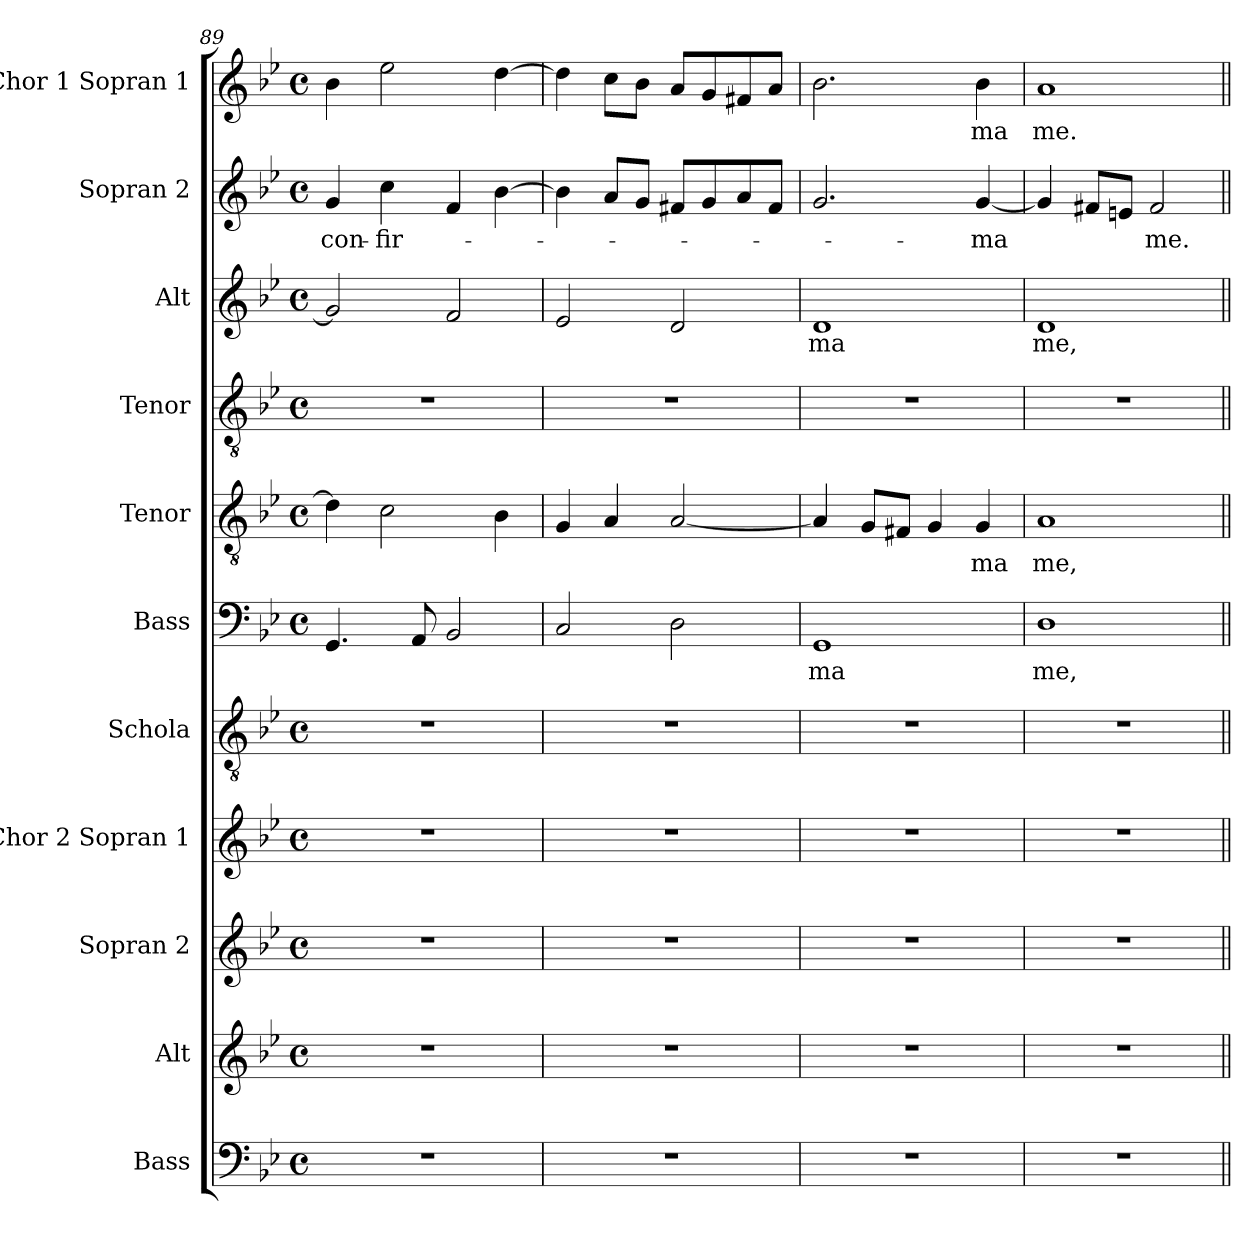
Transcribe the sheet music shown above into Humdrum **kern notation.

**kern	**kern	**kern	**kern	**kern	**kern	**text	**kern	**text	**kern	**kern	**text	**kern	**text	**kern	**text
*part11	*part10	*part9	*part8	*part7	*part6	*part6	*part5	*part5	*part4	*part3	*part3	*part2	*part2	*part1	*part1
*staff11	*staff10	*staff9	*staff8	*staff7	*staff6	*staff6	*staff5	*staff5	*staff4	*staff3	*staff3	*staff2	*staff2	*staff1	*staff1
*I"Bass	*I"Alt	*I"Sopran 2	*I"Chor 2 Sopran 1	*I"Schola	*I"Bass	*	*I"Tenor	*	*I"Tenor	*I"Alt	*	*I"Sopran 2	*	*I"Chor 1 Sopran 1	*
*	*	*	*I'Ch	*I'Ch	*	*	*	*	*I'T.	*	*	*	*	*I'Ch	*
*clefF4	*clefG2	*clefG2	*clefG2	*clefGv2	*clefF4	*	*clefGv2	*	*clefGv2	*clefG2	*	*clefG2	*	*clefG2	*
*k[b-e-]	*k[b-e-]	*k[b-e-]	*k[b-e-]	*k[b-e-]	*k[b-e-]	*	*k[b-e-]	*	*k[b-e-]	*k[b-e-]	*	*k[b-e-]	*	*k[b-e-]	*
*M4/4	*M4/4	*M4/4	*M4/4	*M4/4	*M4/4	*	*M4/4	*	*M4/4	*M4/4	*	*M4/4	*	*M4/4	*
*met(c)	*met(c)	*met(c)	*met(c)	*met(c)	*met(c)	*	*met(c)	*	*met(c)	*met(c)	*	*met(c)	*	*met(c)	*
=89	=89	=89	=89	=89	=89	=89	=89	=89	=89	=89	=89	=89	=89	=89	=89
1r	1r	1r	1r	1r	4.GG/	.	4d\]	.	1r	2g/]	.	4g/	con-	4b-\	.
.	.	.	.	.	.	.	2c\	.	.	.	.	4cc\	-fir-	2ee-\	.
.	.	.	.	.	8AA/	.	.	.	.	.	.	.	.	.	.
.	.	.	.	.	2BB-/	.	.	.	.	2f/	.	4f/	.	.	.
.	.	.	.	.	.	.	4B-\	.	.	.	.	[4b-\	.	[4dd\	.
=90	=90	=90	=90	=90	=90	=90	=90	=90	=90	=90	=90	=90	=90	=90	=90
1r	1r	1r	1r	1r	2C/	.	4G/	.	1r	2e-/	.	4b-\]	.	4dd\]	.
.	.	.	.	.	.	.	4A/	.	.	.	.	8a/L	.	8cc\L	.
.	.	.	.	.	.	.	.	.	.	.	.	8g/J	.	8b-\J	.
.	.	.	.	.	2D\	.	[2A/	.	.	2d/	.	8f#X/L	.	8a/L	.
.	.	.	.	.	.	.	.	.	.	.	.	8g/	.	8g/	.
.	.	.	.	.	.	.	.	.	.	.	.	8a/	.	8f#X/	.
.	.	.	.	.	.	.	.	.	.	.	.	8f#/J	.	8a/J	.
=91	=91	=91	=91	=91	=91	=91	=91	=91	=91	=91	=91	=91	=91	=91	=91
1r	1r	1r	1r	1r	1GG	ma	4A/]	.	1r	1d	-ma	2.g/	.	2.b-\	.
.	.	.	.	.	.	.	8G/L	.	.	.	.	.	.	.	.
.	.	.	.	.	.	.	8F#X/J	.	.	.	.	.	.	.	.
.	.	.	.	.	.	.	4G/	.	.	.	.	.	.	.	.
.	.	.	.	.	.	.	4G/	-ma	.	.	.	[4g/	-ma	4b-\	-ma
=92	=92	=92	=92	=92	=92	=92	=92	=92	=92	=92	=92	=92	=92	=92	=92
1r	1r	1r	1r	1r	1D	me,	1A	me,	1r	1d	me,	4g/]	.	1a	me.
.	.	.	.	.	.	.	.	.	.	.	.	8f#X/L	.	.	.
.	.	.	.	.	.	.	.	.	.	.	.	8en/J	.	.	.
.	.	.	.	.	.	.	.	.	.	.	.	2f#/	me.	.	.
=||	=||	=||	=||	=||	=||	=||	=||	=||	=||	=||	=||	=||	=||	=||	=||
*-	*-	*-	*-	*-	*-	*-	*-	*-	*-	*-	*-	*-	*-	*-	*-
